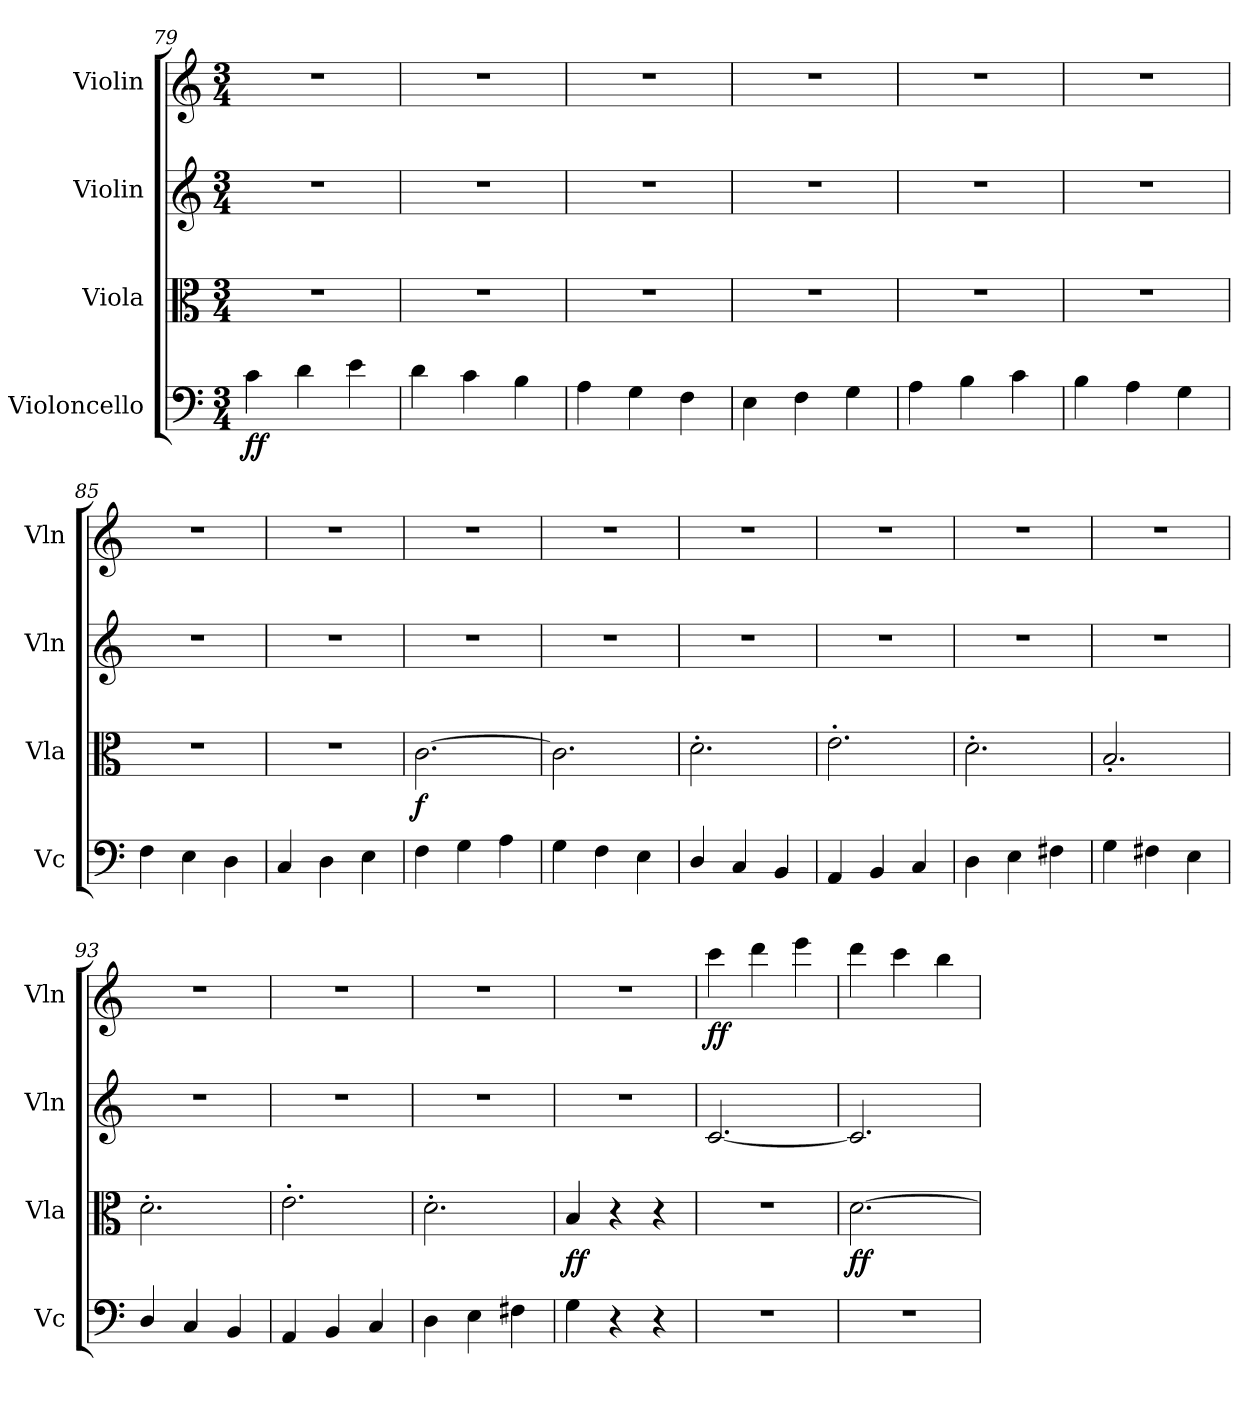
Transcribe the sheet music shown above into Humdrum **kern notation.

**kern	**dynam	**kern	**dynam	**kern	**kern	**dynam
*part4	*part4	*part3	*part3	*part2	*part1	*part1
*staff4	*staff4	*staff3	*staff3	*staff2	*staff1	*staff1
*I"Violoncello	*	*I"Viola	*	*I"Violin	*I"Violin	*
*I'Vc	*	*I'Vla	*	*I'Vln	*I'Vln	*
*clefF4	*	*clefC3	*	*clefG2	*clefG2	*
*k[]	*	*k[]	*	*k[]	*k[]	*
*M3/4	*	*M3/4	*	*M3/4	*M3/4	*
=79	=79	=79	=79	=79	=79	=79
4c\	ff	2.r	.	2.r	2.r	.
4d\	.	.	.	.	.	.
4e\	.	.	.	.	.	.
=80	=80	=80	=80	=80	=80	=80
4d\	.	2.r	.	2.r	2.r	.
4c\	.	.	.	.	.	.
4B\	.	.	.	.	.	.
=81	=81	=81	=81	=81	=81	=81
4A\	.	2.r	.	2.r	2.r	.
4G\	.	.	.	.	.	.
4F\	.	.	.	.	.	.
=82	=82	=82	=82	=82	=82	=82
4E\	.	2.r	.	2.r	2.r	.
4F\	.	.	.	.	.	.
4G\	.	.	.	.	.	.
=83	=83	=83	=83	=83	=83	=83
4A\	.	2.r	.	2.r	2.r	.
4B\	.	.	.	.	.	.
4c\	.	.	.	.	.	.
=84	=84	=84	=84	=84	=84	=84
4B\	.	2.r	.	2.r	2.r	.
4A\	.	.	.	.	.	.
4G\	.	.	.	.	.	.
=85	=85	=85	=85	=85	=85	=85
4F\	.	2.r	.	2.r	2.r	.
4E\	.	.	.	.	.	.
4D\	.	.	.	.	.	.
=86	=86	=86	=86	=86	=86	=86
4C/	.	2.r	.	2.r	2.r	.
4D\	.	.	.	.	.	.
4E\	.	.	.	.	.	.
=87	=87	=87	=87	=87	=87	=87
4F\	.	[2.c\	f	2.r	2.r	.
4G\	.	.	.	.	.	.
4A\	.	.	.	.	.	.
=88	=88	=88	=88	=88	=88	=88
4G\	.	2.c\]	.	2.r	2.r	.
4F\	.	.	.	.	.	.
4E\	.	.	.	.	.	.
=89	=89	=89	=89	=89	=89	=89
4D/	.	2.d'\	.	2.r	2.r	.
4C/	.	.	.	.	.	.
4BB/	.	.	.	.	.	.
=90	=90	=90	=90	=90	=90	=90
4AA/	.	2.e'\	.	2.r	2.r	.
4BB/	.	.	.	.	.	.
4C/	.	.	.	.	.	.
=91	=91	=91	=91	=91	=91	=91
4D\	.	2.d'\	.	2.r	2.r	.
4E\	.	.	.	.	.	.
4F#X\	.	.	.	.	.	.
=92	=92	=92	=92	=92	=92	=92
4G\	.	2.B'/	.	2.r	2.r	.
4F#X\	.	.	.	.	.	.
4E\	.	.	.	.	.	.
=93	=93	=93	=93	=93	=93	=93
4D/	.	2.d'\	.	2.r	2.r	.
4C/	.	.	.	.	.	.
4BB/	.	.	.	.	.	.
=94	=94	=94	=94	=94	=94	=94
4AA/	.	2.e'\	.	2.r	2.r	.
4BB/	.	.	.	.	.	.
4C/	.	.	.	.	.	.
=95	=95	=95	=95	=95	=95	=95
4D\	.	2.d'\	.	2.r	2.r	.
4E\	.	.	.	.	.	.
4F#X\	.	.	.	.	.	.
=96	=96	=96	=96	=96	=96	=96
4G\	.	4B/	ff	2.r	2.r	.
4r	.	4r	.	.	.	.
4r	.	4r	.	.	.	.
=97	=97	=97	=97	=97	=97	=97
2.r	.	2.r	.	[2.c/	4ccc\	ff
.	.	.	.	.	4ddd\	.
.	.	.	.	.	4eee\	.
=98	=98	=98	=98	=98	=98	=98
2.r	.	[2.d\	ff	2.c/]	4ddd\	.
.	.	.	.	.	4ccc\	.
.	.	.	.	.	4bb\	.
=	=	=	=	=	=	=
*-	*-	*-	*-	*-	*-	*-
